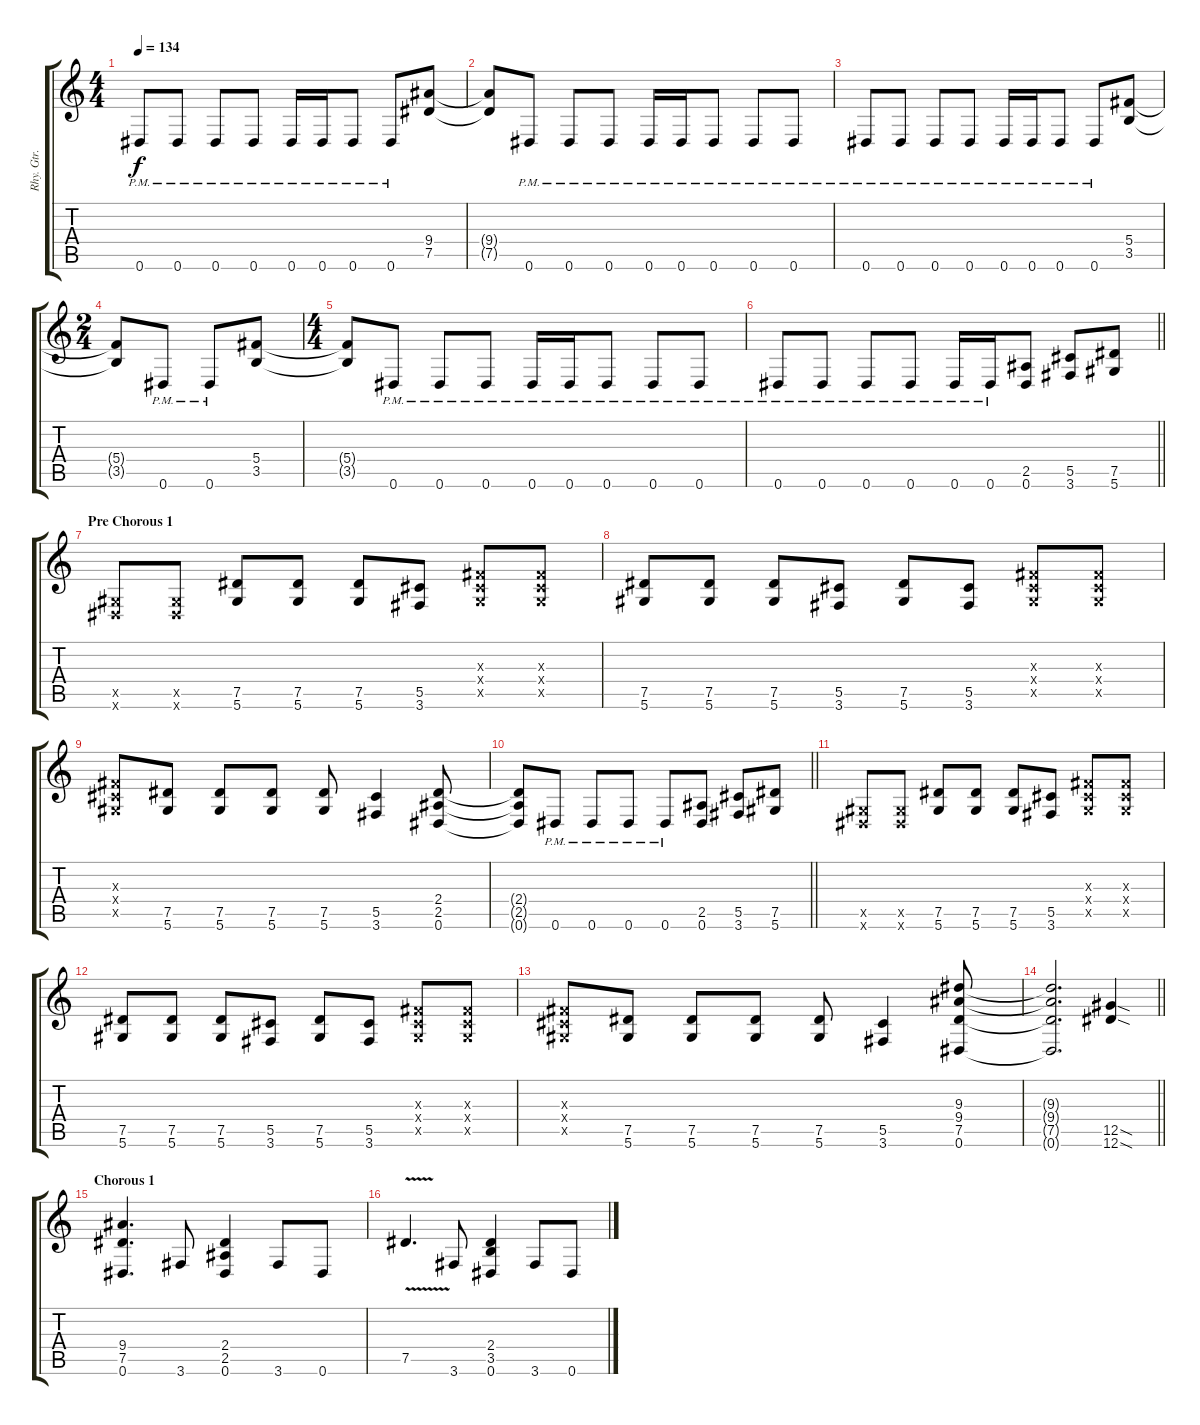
\track ("Rhy. Gtr. 2" "Rhy. Gtr. ") {instrument distortionguitar}
\staff {score tabs}
\tuning (Eb4 Bb3 Gb3 Db3 Ab2 Eb2) {hide}
\ts (4 4)
\tempo 134
\clef g2
\ks c
0.6{pm}.8{dy f} 0.6{pm}.8 0.6{pm}.8 0.6{pm}.8 0.6{pm}.16 0.6{pm}.16 0.6{pm}.8 0.6{pm}.8 (9.4 7.5).8 |
(9.4{t} 7.5{t}).8 0.6{pm}.8 0.6{pm}.8 0.6{pm}.8 0.6{pm}.16 0.6{pm}.16 0.6{pm}.8 0.6{pm}.8 0.6{pm}.8 |
0.6{pm}.8 0.6{pm}.8 0.6{pm}.8 0.6{pm}.8 0.6{pm}.16 0.6{pm}.16 0.6{pm}.8 0.6{pm}.8 (5.4 3.5).8 |
\ts (2 4)
(5.4{t} 3.5{t}).8 0.6{pm}.8 0.6{pm}.8 (5.4 3.5).8 |
\ts (4 4)
(5.4{t} 3.5{t}).8 0.6{pm}.8 0.6{pm}.8 0.6{pm}.8 0.6{pm}.16 0.6{pm}.16 0.6{pm}.8 0.6{pm}.8 0.6{pm}.8 |
\barLineRight lightlight
0.6{pm}.8 0.6{pm}.8 0.6{pm}.8 0.6{pm}.8 0.6{pm}.16 0.6{pm}.16 (2.5 0.6).8 (5.5 3.6).8 (7.5 5.6).8 |
\section ("" "Pre Chorous 1")
(0.5{x} 0.6{x}).8 (0.5{x} 0.6{x}).8 (7.5 5.6).8 (7.5 5.6).8 (7.5 5.6).8 (5.5 3.6).8 (0.3{x} 0.4{x} 0.5{x}).8 (0.3{x} 0.4{x} 0.5{x}).8 |
(7.5 5.6).8 (7.5 5.6).8 (7.5 5.6).8 (5.5 3.6).8 (7.5 5.6).8 (5.5 3.6).8 (0.3{x} 0.4{x} 0.5{x}).8 (0.3{x} 0.4{x} 0.5{x}).8 |
(0.3{x} 0.4{x} 0.5{x}).8 (7.5 5.6).8 (7.5 5.6).8 (7.5 5.6).8 (7.5 5.6).8 (5.5 3.6).4 (2.4 2.5 0.6).8 |
\barLineRight lightlight
(2.4{t} 2.5{t} 0.6{t}).8 0.6{pm}.8 0.6{pm}.8 0.6{pm}.8 0.6{pm}.8 (2.5 0.6).8 (5.5 3.6).8 (7.5 5.6).8 |
(0.5{x} 0.6{x}).8 (0.5{x} 0.6{x}).8 (7.5 5.6).8 (7.5 5.6).8 (7.5 5.6).8 (5.5 3.6).8 (0.3{x} 0.4{x} 0.5{x}).8 (0.3{x} 0.4{x} 0.5{x}).8 |
(7.5 5.6).8 (7.5 5.6).8 (7.5 5.6).8 (5.5 3.6).8 (7.5 5.6).8 (5.5 3.6).8 (0.3{x} 0.4{x} 0.5{x}).8 (0.3{x} 0.4{x} 0.5{x}).8 |
(0.3{x} 0.4{x} 0.5{x}).8 (7.5 5.6).8 (7.5 5.6).8 (7.5 5.6).8 (7.5 5.6).8 (5.5 3.6).4 (9.3 9.4 7.5 0.6).8 |
\barLineRight lightlight
(9.3{t} 9.4{t} 7.5{t} 0.6{t}).2{d} (12.5{sod} 12.6{sod}).4 |
\section ("" "Chorous 1")
(9.4 7.5 0.6).4{d} 3.6.8 (2.4 2.5 0.6).4 3.6.8 0.6.8 |
7.5{v}.4{d} 3.6.8 (2.4 3.5 0.6).4 3.6.8 0.6.8
